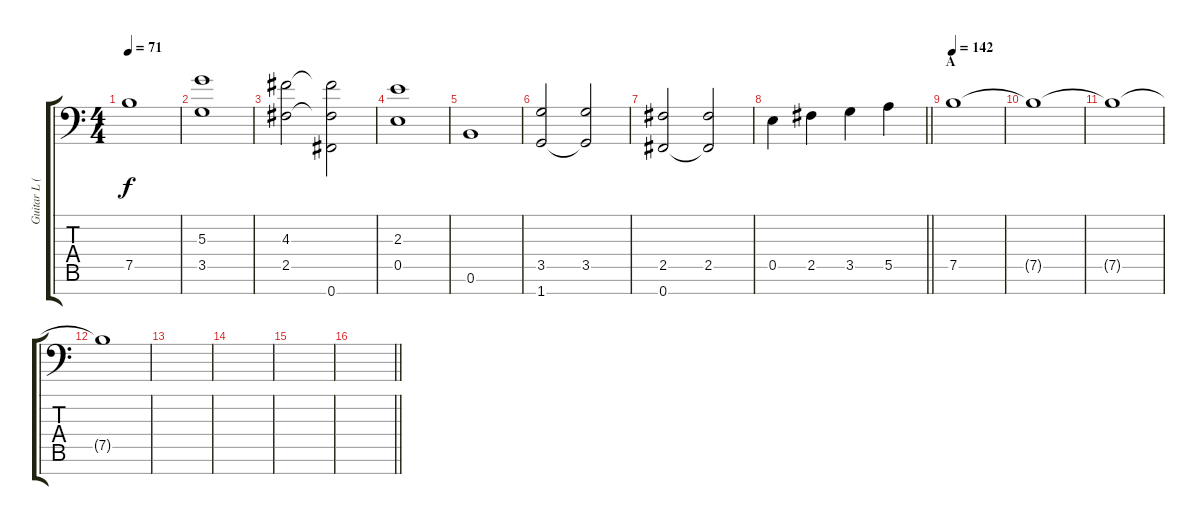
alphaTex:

\track ("Guitar L (8 String)" "Guitar L (") {instrument distortionguitar}
\staff {score tabs}
\tuning (B3 G3 D3 A2 E2 B1 Gb1) {hide}
\ts (4 4)
\tempo 71
\clef f4
\ks c
7.5.1{dy f} |
(5.3 3.5).1 |
(4.3 2.5).2 (4.3{t} 2.5{t} 0.7).2 |
(2.3 0.5).1 |
0.6.1 |
(3.5 1.7).2 (3.5 1.7{t}).2 |
(2.5 0.7).2 (2.5 0.7{t}).2 |
\barLineRight lightlight
0.5.4 2.5.4 3.5.4 5.5.4 |
\section ("" "A")
\tempo 142
7.5.1{volume 2} |
7.5{t}.1 |
7.5{t}.1 |
7.5{t}.1 |
|
|
|
\barLineRight lightlight
